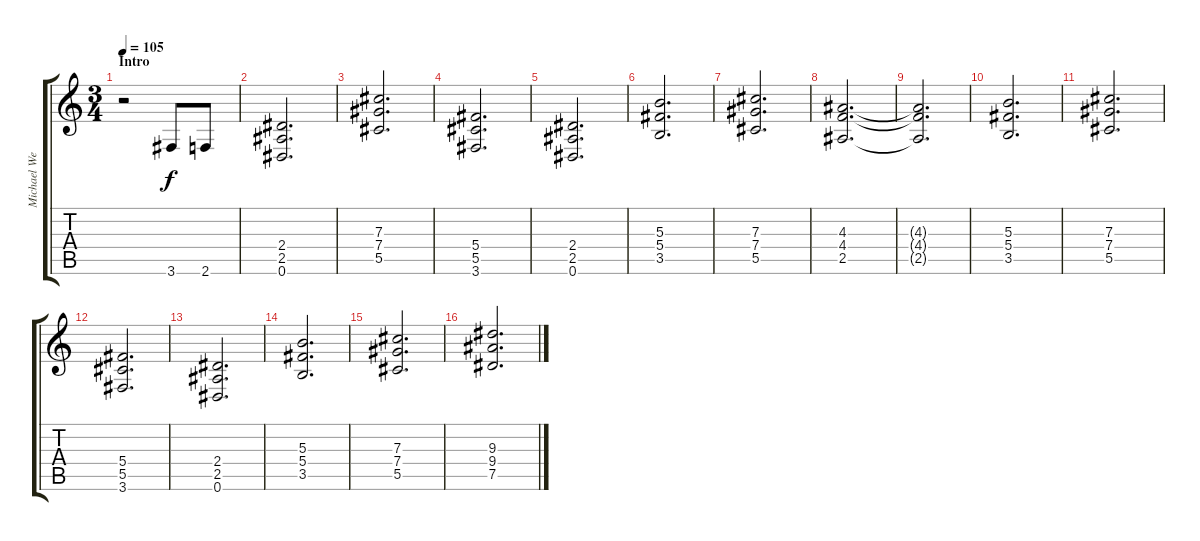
\track ("Michael Weikath" "Michael We") {instrument distortionguitar}
\staff {score tabs}
\tuning (Eb4 Bb3 Gb3 Db3 Ab2 Eb2) {hide}
\ts (3 4)
\section ("" "Intro")
\tempo 105
\clef g2
\ks c
r.2{dy f instrument distortionguitar} 3.6.8 2.6.8 |
(2.4 2.5 0.6).2{d} |
(7.3 7.4 5.5).2{d} |
(5.4 5.5 3.6).2{d} |
(2.4 2.5 0.6).2{d} |
(5.3 5.4 3.5).2{d} |
(7.3 7.4 5.5).2{d} |
(4.3 4.4 2.5).2{d} |
(4.3{t} 4.4{t} 2.5{t}).2{d} |
(5.3 5.4 3.5).2{d} |
(7.3 7.4 5.5).2{d} |
(5.4 5.5 3.6).2{d} |
(2.4 2.5 0.6).2{d} |
(5.3 5.4 3.5).2{d} |
(7.3 7.4 5.5).2{d} |
(9.3 9.4 7.5).2{d volume 8}
